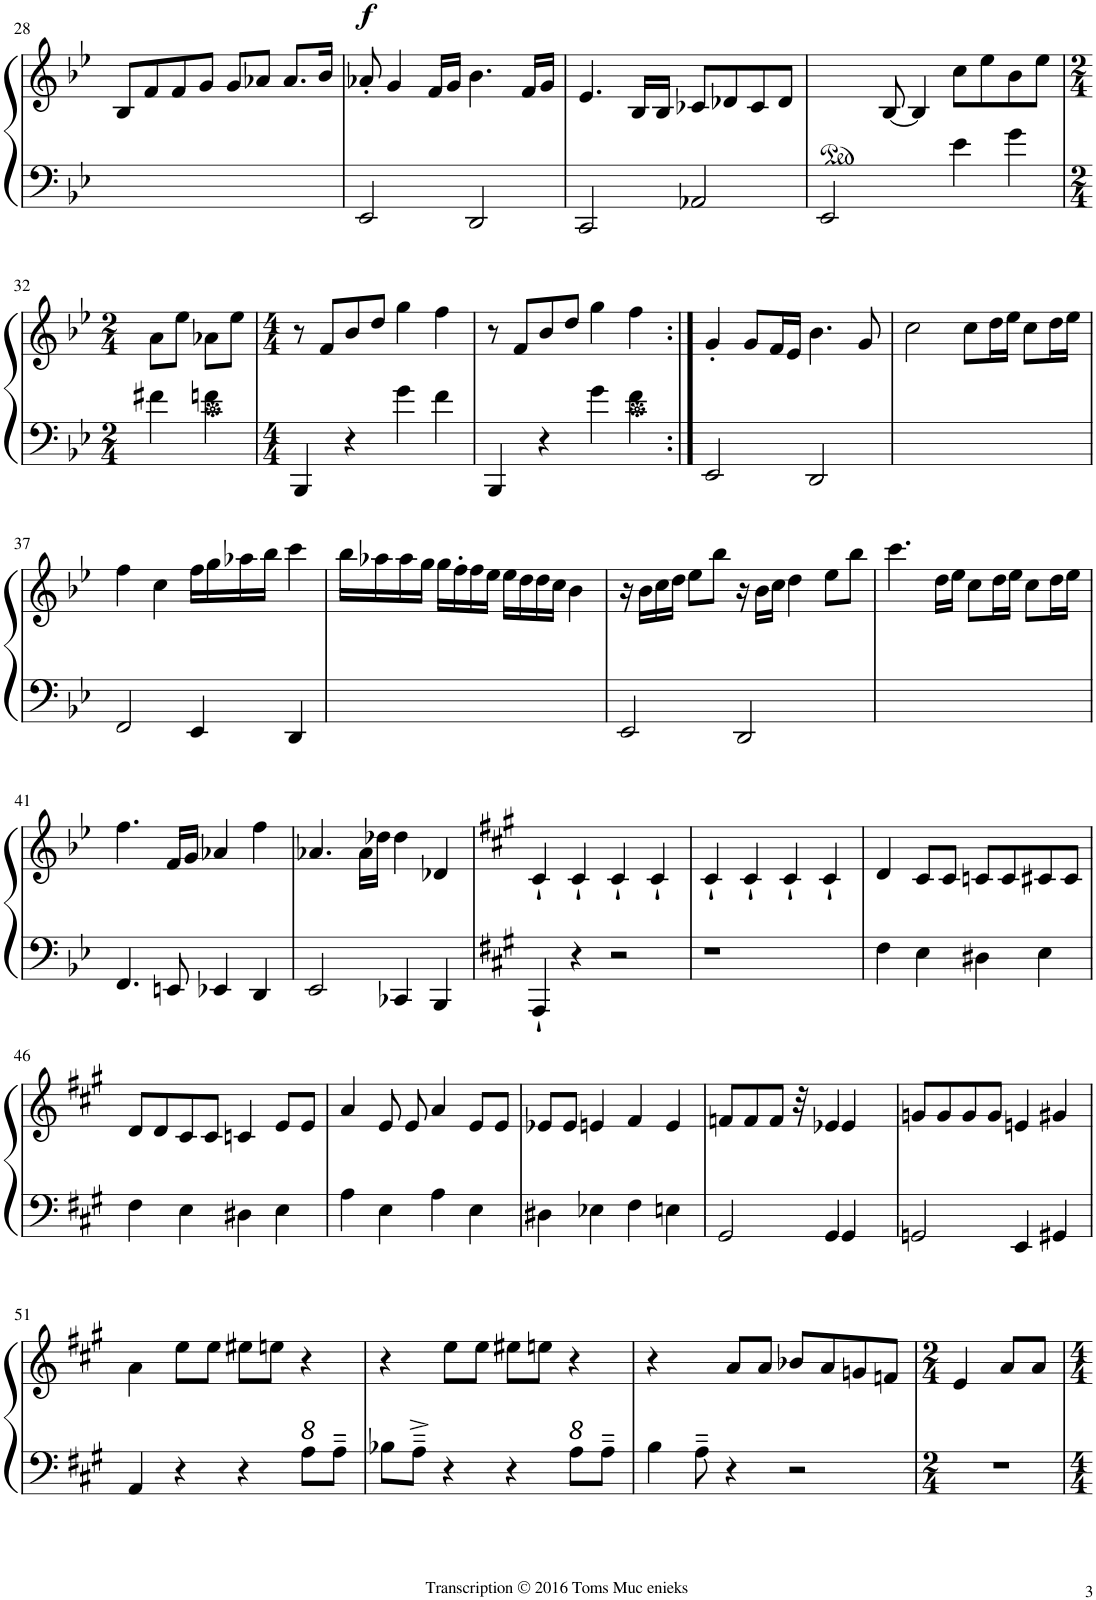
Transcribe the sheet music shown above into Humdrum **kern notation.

**kern	**kern	**dynam
*part1	*part1	*part1
*staff2	*staff1	*staff1/2
!!LO:PB:g=z
*clefF4	*clefG2	*
*k[b-e-]	*k[b-e-]	*
*M2/2	*M2/2	*
=28	=28	=28
1ryy	8B-/L	.
.	8f/	.
.	8f/	.
.	8g/J	.
.	8g/L	.
.	8a-X/J	.
.	8.a-/L	.
.	16b-/Jk	.
=29	=29	=29
!	!	!LO:DY:a
2EE-/	8a-X'/	f
.	4g/	.
.	16f/LL	.
.	16g/JJ	.
2DD/	4.b-\	.
.	16f/LL	.
.	16g/JJ	.
=30	=30	=30
2CC/	4.e-/	.
.	16B-/LL	.
.	16B-/JJ	.
2AA-X/	8c-X/L	.
.	8d-X/	.
.	8c-/	.
.	8d-/J	.
=31	=31	=31
*^	*	*
2EE-/	2..ryy	2ryy	.
2..ryy	.	[<8B-/	.
.	.	4B-/]	.
.	[8e-\	8cc\L	.
.	8ryy	8ee-\	.
.	4g\	8b-\	.
.	.	8ee-\J	.
*v	*v	*	*
!!LO:LB:g=z
=32	=32	=32
*M2/4	*M2/4	*
4f#X\	8a\L	.
.	8ee-\J	.
8e-\]	8a-X\L	.
4fn\	8ee-\J	.
.	8ryy	.
=33	=33	=33
*M4/4	*M4/4	*
4BBB-/	8r	.
.	8f/L	.
4r	8b-/	.
.	8dd/J	.
4g\	4gg\	.
4f\	4ff\	.
=34	=34	=34
4BBB-/	8r	.
.	8f/L	.
4r	8b-/	.
.	8dd/J	.
4g\	4gg\	.
4f\	4ff\	.
=35:|!	=35:|!	=35:|!
2EE-/	4g'/	.
.	8g/L	.
.	16f/L	.
.	16e-/JJ	.
2DD/	4.b-\	.
.	8g/	.
=36	=36	=36
1ryy	2cc\	.
.	8cc\L	.
.	16dd\L	.
.	16ee-\JJ	.
.	8cc\L	.
.	16dd\L	.
.	16ee-\JJ	.
!!LO:LB:g=z
=37	=37	=37
2FF/	4ff\	.
.	4cc\	.
4EE-/	16ff\LL	.
.	16gg\	.
.	16aa-X\	.
.	16bb-\JJ	.
4DD/	4ccc\	.
=38	=38	=38
1ryy	16bb-\LL	.
.	16aa-X\	.
.	16aa-\	.
.	16gg\JJ	.
.	16gg\LL	.
.	16ff'\	.
.	16ff\	.
.	16ee-\JJ	.
.	16ee-\LL	.
.	16dd\	.
.	16dd\	.
.	16cc\JJ	.
.	4b-\	.
=39	=39	=39
2EE-/	16r	.
.	16b-\LL	.
.	16cc\	.
.	16dd\JJ	.
.	8ee-\L	.
.	8bb-\J	.
2DD/	16r	.
.	16b-\LL	.
.	16cc\JJ	.
.	4dd\	.
.	[16ee-\L	.
8.ryy	16ryy	.
.	8bb-\J	.
=40	=40	=40
1ryy	4.ccc\	.
.	16ee-\L]	.
.	16dd\LL	.
.	16ee-\JJ	.
.	8cc\L	.
.	16dd\L	.
.	16ee-\JJ	.
.	8cc\L	.
.	16dd\L	.
16ryy	16ee-\JJ	.
!!LO:LB:g=z
=41	=41	=41
4.FF/	4.ff\	.
8EEn/	16f/LL	.
.	16g/JJ	.
4EE-X/	4a-X/	.
4DD/	4ff\	.
=42	=42	=42
2EE-/	4.a-X/	.
.	16a-\LL	.
.	16dd-X\JJ	.
4CC-X/	4dd-\	.
4BBB-/	4d-X/	.
=43	=43	=43
*k[f#c#g#]	*k[f#c#g#]	*
4AAA`/	4c#`/	.
4r	4c#`/	.
2r	4c#`/	.
.	4c#`/	.
=44	=44	=44
1r	4c#`/	.
.	4c#`/	.
.	4c#`/	.
.	4c#`/	.
=45	=45	=45
4F#\	4d/	.
4E\	8c#/L	.
.	8c#/J	.
4D#X\	8cn/L	.
.	8c/	.
4E\	8c#X/	.
.	8c#/J	.
!!LO:LB:g=z
=46	=46	=46
4F#\	8d/L	.
.	8d/	.
4E\	8c#/	.
.	8c#/J	.
4D#X\	4cn/	.
4E\	8e/L	.
.	8e/J	.
=47	=47	=47
4A\	4a/	.
4E\	8e/	.
.	8e/	.
4A\	4a/	.
4E\	8e/L	.
.	8e/J	.
=48	=48	=48
4D#X\	8e-X/L	.
.	8e-/J	.
4E-X\	4en/	.
4F#\	4f#/	.
4En\	4e/	.
=49	=49	=49
*^	*^	*
2GG#/	32ryy	8fn/L	2ryy	.
*v	*v	*	*	*
.	8f/	.	.
.	8f/J	.	.
.	32r	.	.
*^	*	*	*
.	4GG#/	4e-X/	.	.
4GG#/	.	.	4e-/	.
.	4ryy	4ryy	.	.
4ryy	.	.	4ryy	.
.	16.ryy	16.ryy	.	.
*v	*v	*	*	*
*	*v	*v	*
=50	=50	=50
2GGn/	8gn/L	.
.	8g/	.
.	8g/	.
.	8g/J	.
4EE/	4en/	.
4GG#X/	4g#X/	.
!!LO:LB:g=z
=51	=51	=51
4AA/	4a\	.
4r	8ee\L	.
.	8ee\J	.
4r	8ee#X\L	.
.	8een\J	.
!	!LO:TX:b:i:t=8	!
8A\L	4r	.
8A~~~~\J	.	.
=52	=52	=52
8B-X\L	4r	.
8A~~^\J	.	.
4r	8ee\L	.
.	8ee\J	.
4r	8ee#X\L	.
.	8een\J	.
!	!LO:TX:b:i:t=8	!
8A\L	4r	.
8A~~~\J	.	.
=53	=53	=53
4B\	4r	.
8A~~~\	8ryy	.
4r	8a/L	.
.	8a/J	.
4.r	8b-X/L	.
.	8a/	.
.	8gn/	.
8ryy	8fn/J	.
=54	=54	=54
*M2/4	*M2/4	*
2r	4e/	.
.	8a/L	.
.	8a/J	.
8r	8ryy	.
=	=	=
*-	*-	*-
